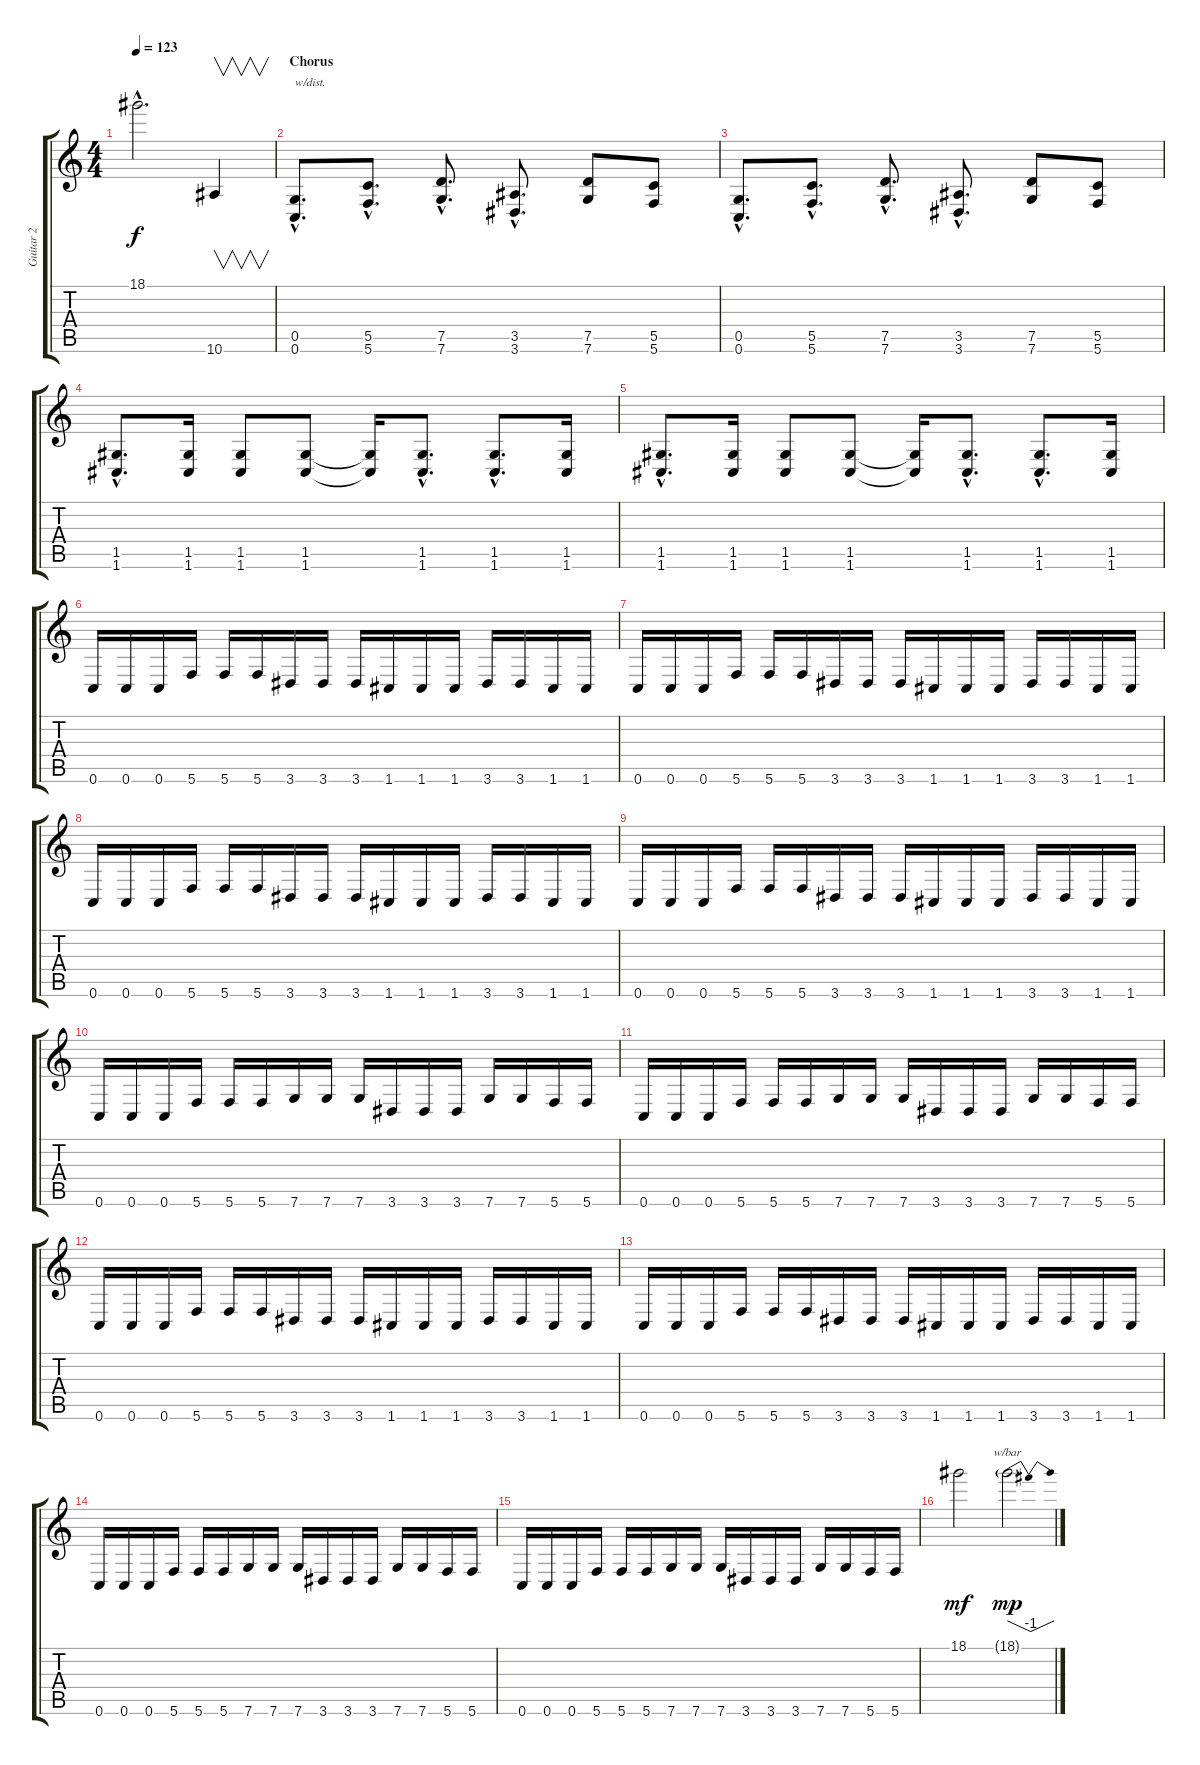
\track ("Guitar 2" "Guitar 2") {instrument distortionguitar}
\staff {score tabs}
\tuning (D4 A3 F3 C3 G2 C2) {hide}
\ts (4 4)
\tempo 123
\clef g2
\ks c
18.1{hac t}.2{d dy f} 10.6.4{v volume 16 instrument guitarfretnoise} |
\section ("" "Chorus")
(0.5{hac} 0.6{hac}).8{d txt "w/dist." volume 16 instrument distortionguitar} (5.5{hac} 5.6{hac}).8{d} (7.5{hac} 7.6{hac}).8{d} (3.5{hac} 3.6{hac}).8{d} (7.5 7.6).8 (5.5 5.6).8 |
(0.5{hac} 0.6{hac}).8{d} (5.5{hac} 5.6{hac}).8{d} (7.5{hac} 7.6{hac}).8{d} (3.5{hac} 3.6{hac}).8{d} (7.5 7.6).8 (5.5 5.6).8 |
(1.5{hac} 1.6{hac}).8{d} (1.5 1.6).16 (1.5 1.6).8 (1.5 1.6).8 (1.5{t} 1.6{t}).16 (1.5{hac} 1.6{hac}).8{d} (1.5{hac} 1.6{hac}).8{d} (1.5 1.6).16 |
(1.5{hac} 1.6{hac}).8{d} (1.5 1.6).16 (1.5 1.6).8 (1.5 1.6).8 (1.5{t} 1.6{t}).16 (1.5{hac} 1.6{hac}).8{d} (1.5{hac} 1.6{hac}).8{d} (1.5 1.6).16 |
0.6.16 0.6.16 0.6.16 5.6.16 5.6.16 5.6.16 3.6.16 3.6.16 3.6.16 1.6.16 1.6.16 1.6.16 3.6.16 3.6.16 1.6.16 1.6.16 |
0.6.16 0.6.16 0.6.16 5.6.16 5.6.16 5.6.16 3.6.16 3.6.16 3.6.16 1.6.16 1.6.16 1.6.16 3.6.16 3.6.16 1.6.16 1.6.16 |
0.6.16{instrument distortionguitar} 0.6.16 0.6.16 5.6.16 5.6.16 5.6.16 3.6.16 3.6.16 3.6.16 1.6.16 1.6.16 1.6.16 3.6.16 3.6.16 1.6.16 1.6.16 |
0.6.16 0.6.16 0.6.16 5.6.16 5.6.16 5.6.16 3.6.16 3.6.16 3.6.16 1.6.16 1.6.16 1.6.16 3.6.16 3.6.16 1.6.16 1.6.16 |
0.6.16 0.6.16 0.6.16 5.6.16 5.6.16 5.6.16 7.6.16 7.6.16 7.6.16 3.6.16 3.6.16 3.6.16 7.6.16 7.6.16 5.6.16 5.6.16 |
0.6.16 0.6.16 0.6.16 5.6.16 5.6.16 5.6.16 7.6.16 7.6.16 7.6.16 3.6.16 3.6.16 3.6.16 7.6.16 7.6.16 5.6.16 5.6.16 |
0.6.16 0.6.16 0.6.16 5.6.16 5.6.16 5.6.16 3.6.16 3.6.16 3.6.16 1.6.16 1.6.16 1.6.16 3.6.16 3.6.16 1.6.16 1.6.16 |
0.6.16 0.6.16 0.6.16 5.6.16 5.6.16 5.6.16 3.6.16 3.6.16 3.6.16 1.6.16 1.6.16 1.6.16 3.6.16 3.6.16 1.6.16 1.6.16 |
0.6.16 0.6.16 0.6.16 5.6.16 5.6.16 5.6.16 7.6.16 7.6.16 7.6.16 3.6.16 3.6.16 3.6.16 7.6.16 7.6.16 5.6.16 5.6.16 |
0.6.16 0.6.16 0.6.16 5.6.16 5.6.16 5.6.16 7.6.16 7.6.16 7.6.16 3.6.16 3.6.16 3.6.16 7.6.16 7.6.16 5.6.16 5.6.16 |
18.1.2{dy mf volume 13} 18.1{g}.2{tbe (dip default 0 0 30 -4 60 0) dy mp}
